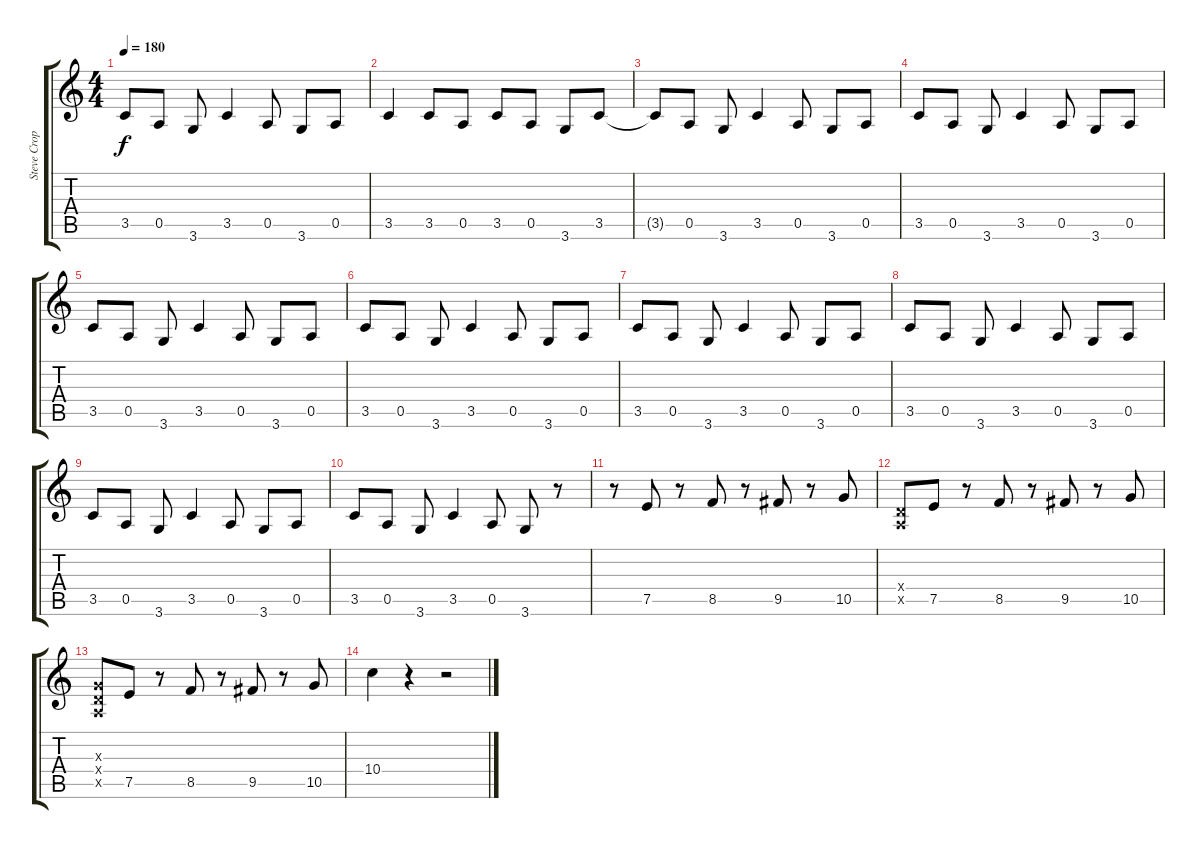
\track ("Steve Cropper - Guitar" "Steve Crop") {instrument electricguitarjazz}
\staff {score tabs}
\tuning (E4 B3 G3 D3 A2 E2) {hide}
\ts (4 4)
\tempo 180
\clef g2
\ks c
3.5{t}.8{dy f} 0.5.8 3.6.8 3.5.4 0.5.8 3.6.8 0.5.8 |
3.5.4 3.5.8 0.5.8 3.5.8 0.5.8 3.6.8 3.5.8 |
3.5{t}.8 0.5.8 3.6.8 3.5.4 0.5.8 3.6.8 0.5.8 |
3.5.8 0.5.8 3.6.8 3.5.4 0.5.8 3.6.8 0.5.8 |
3.5.8 0.5.8 3.6.8 3.5.4 0.5.8 3.6.8 0.5.8 |
3.5.8 0.5.8 3.6.8 3.5.4 0.5.8 3.6.8 0.5.8 |
3.5.8 0.5.8 3.6.8 3.5.4 0.5.8 3.6.8 0.5.8 |
3.5.8 0.5.8 3.6.8 3.5.4 0.5.8 3.6.8 0.5.8 |
3.5.8 0.5.8 3.6.8 3.5.4 0.5.8 3.6.8 0.5.8 |
3.5.8 0.5.8 3.6.8 3.5.4 0.5.8 3.6.8 r.8 |
r.8 7.5.8 r.8 8.5.8 r.8 9.5.8 r.8 10.5.8 |
(0.4{x} 0.5{x}).8 7.5.8 r.8 8.5.8 r.8 9.5.8 r.8 10.5.8 |
(0.3{x} 0.4{x} 0.5{x}).8 7.5.8 r.8 8.5.8 r.8 9.5.8 r.8 10.5.8 |
10.4.4 r.4 r.2
